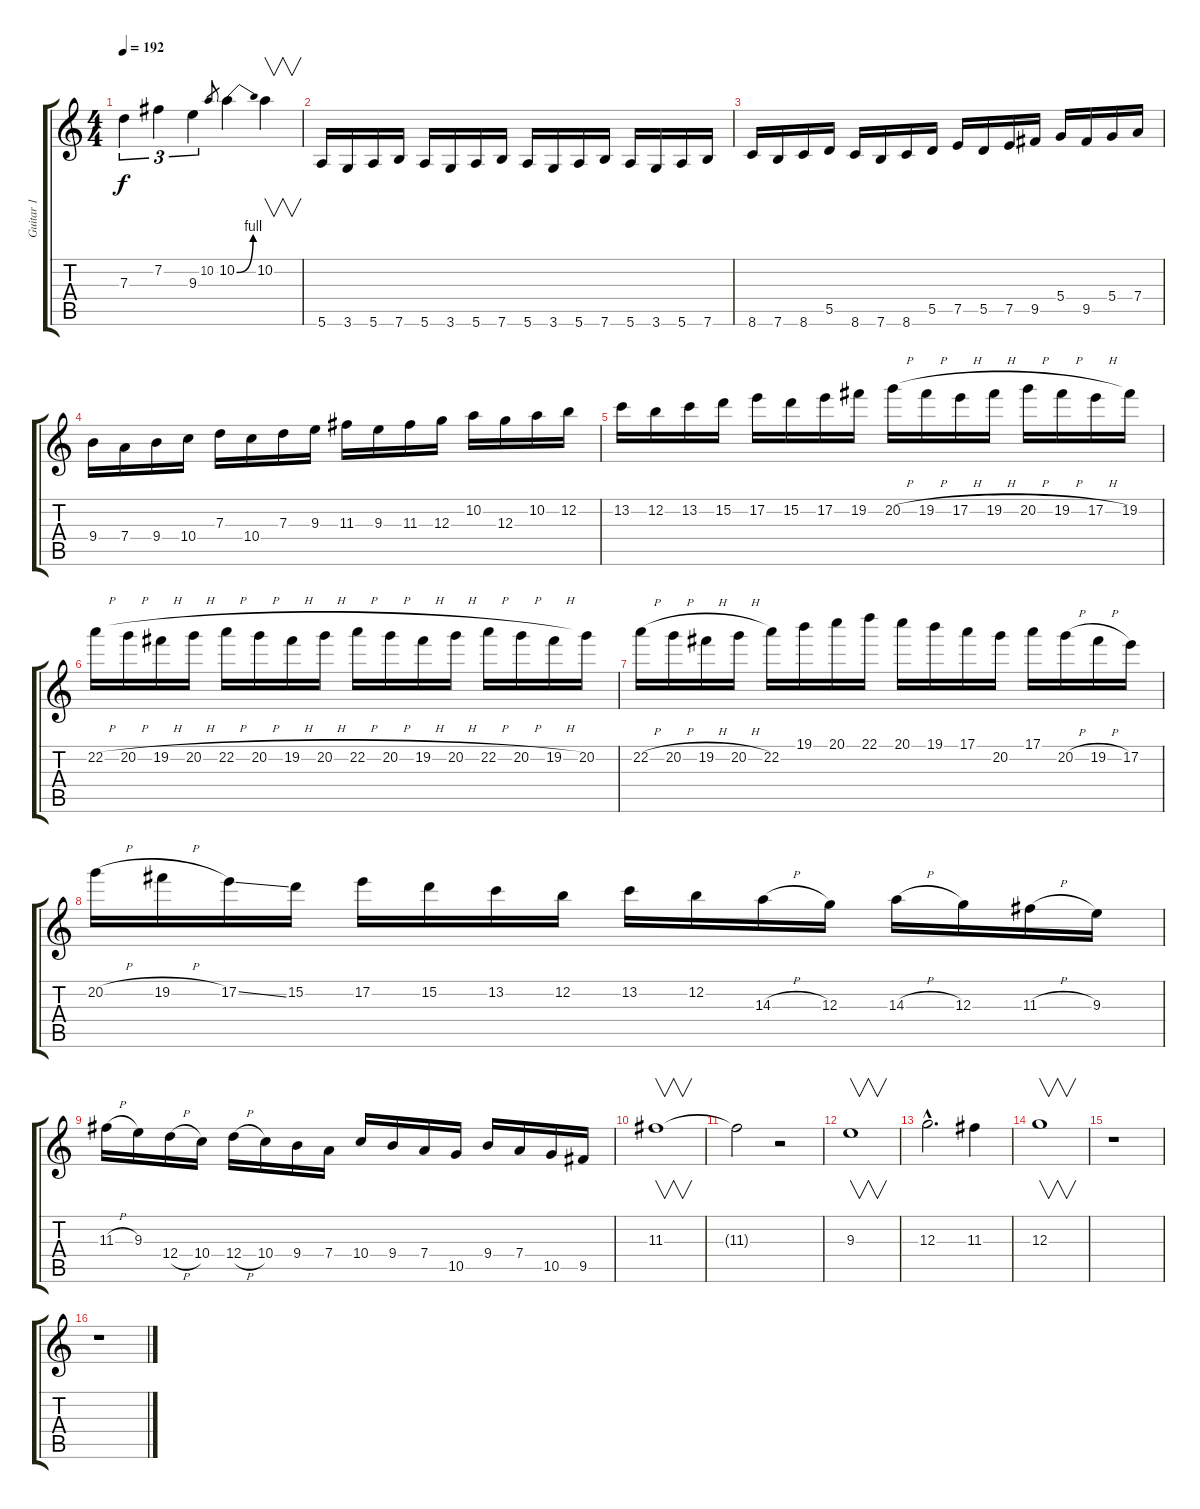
\track ("Guitar 1" "Guitar 1") {instrument distortionguitar}
\staff {score tabs}
\tuning (E4 B3 G3 D3 A2 E2) {hide}
\ts (4 4)
\tempo 192
\clef g2
\ks c
7.3.4{tu (3 2) dy f} 7.2.4{tu (3 2)} 9.3.4{tu (3 2)} 10.2.8{gr} 10.2{be (bend 0 0 60 4)}.4 10.2.4{v} |
5.6.16 3.6.16 5.6.16 7.6.16 5.6.16 3.6.16 5.6.16 7.6.16 5.6.16 3.6.16 5.6.16 7.6.16 5.6.16 3.6.16 5.6.16 7.6.16 |
8.6.16 7.6.16 8.6.16 5.5.16 8.6.16 7.6.16 8.6.16 5.5.16 7.5.16 5.5.16 7.5.16 9.5.16 5.4.16 9.5.16 5.4.16 7.4.16 |
9.4.16 7.4.16 9.4.16 10.4.16 7.3.16 10.4.16 7.3.16 9.3.16 11.3.16 9.3.16 11.3.16 12.3.16 10.2.16 12.3.16 10.2.16 12.2.16 |
13.2.16 12.2.16 13.2.16 15.2.16 17.2.16 15.2.16 17.2.16 19.2.16 20.2{h}.16 19.2{h}.16 17.2{h}.16 19.2{h}.16 20.2{h}.16 19.2{h}.16 17.2{h}.16 19.2.16 |
22.2{h}.16 20.2{h}.16 19.2{h}.16 20.2{h}.16 22.2{h}.16 20.2{h}.16 19.2{h}.16 20.2{h}.16 22.2{h}.16 20.2{h}.16 19.2{h}.16 20.2{h}.16 22.2{h}.16 20.2{h}.16 19.2{h}.16 20.2.16 |
22.2{h}.16 20.2{h}.16 19.2{h}.16 20.2{h}.16 22.2.16 19.1.16 20.1.16 22.1.16 20.1.16 19.1.16 17.1.16 20.2.16 17.1.16 20.2{h}.16 19.2{h}.16 17.2.16 |
20.2{h}.16 19.2{h}.16 17.2{ss}.16 15.2.16 17.2.16 15.2.16 13.2.16 12.2.16 13.2.16 12.2.16 14.3{h}.16 12.3.16 14.3{h}.16 12.3.16 11.3{h}.16 9.3.16 |
11.3{h}.16 9.3.16 12.4{h}.16 10.4.16 12.4{h}.16 10.4.16 9.4.16 7.4.16 10.4.16 9.4.16 7.4.16 10.5.16 9.4.16 7.4.16 10.5.16 9.5.16 |
11.3.1{v} |
11.3{t}.2 r.2 |
9.3.1{v} |
12.3{hac}.2{d} 11.3.4 |
12.3.1{v} |
r.1 |
r.1
